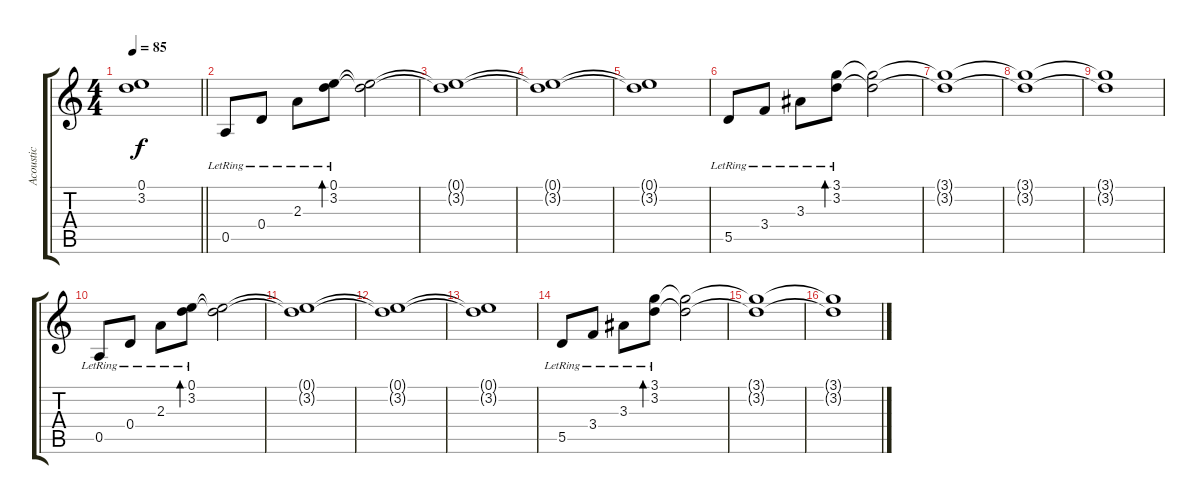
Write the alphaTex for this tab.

\track ("Acoustic" "Acoustic") {instrument acousticguitarsteel}
\staff {score tabs}
\tuning (E4 B3 G3 D3 A2 D2) {hide}
\ts (4 4)
\tempo 85
\clef g2
\barLineRight lightlight
\ks c
(0.1{t} 3.2{t}).1{dy f} |
\section ("" "")
0.5{lr}.8 0.4{lr}.8 2.3{lr}.8 (0.1{lr} 3.2{lr}).8{bd 120} (0.1{t} 3.2{t}).2 |
(0.1{t} 3.2{t}).1 |
(0.1{t} 3.2{t}).1 |
(0.1{t} 3.2{t}).1 |
5.5{lr}.8 3.4{lr}.8 3.3{lr}.8 (3.1{lr} 3.2{lr}).8{bd 120} (3.1{t} 3.2{t}).2 |
(3.1{t} 3.2{t}).1 |
(3.1{t} 3.2{t}).1 |
(3.1{t} 3.2{t}).1 |
0.5{lr}.8 0.4{lr}.8 2.3{lr}.8 (0.1{lr} 3.2{lr}).8{bd 120} (0.1{t} 3.2{t}).2 |
(0.1{t} 3.2{t}).1 |
(0.1{t} 3.2{t}).1 |
(0.1{t} 3.2{t}).1 |
5.5{lr}.8 3.4{lr}.8 3.3{lr}.8 (3.1{lr} 3.2{lr}).8{bd 120} (3.1{t} 3.2{t}).2 |
(3.1{t} 3.2{t}).1 |
(3.1{t} 3.2{t}).1
